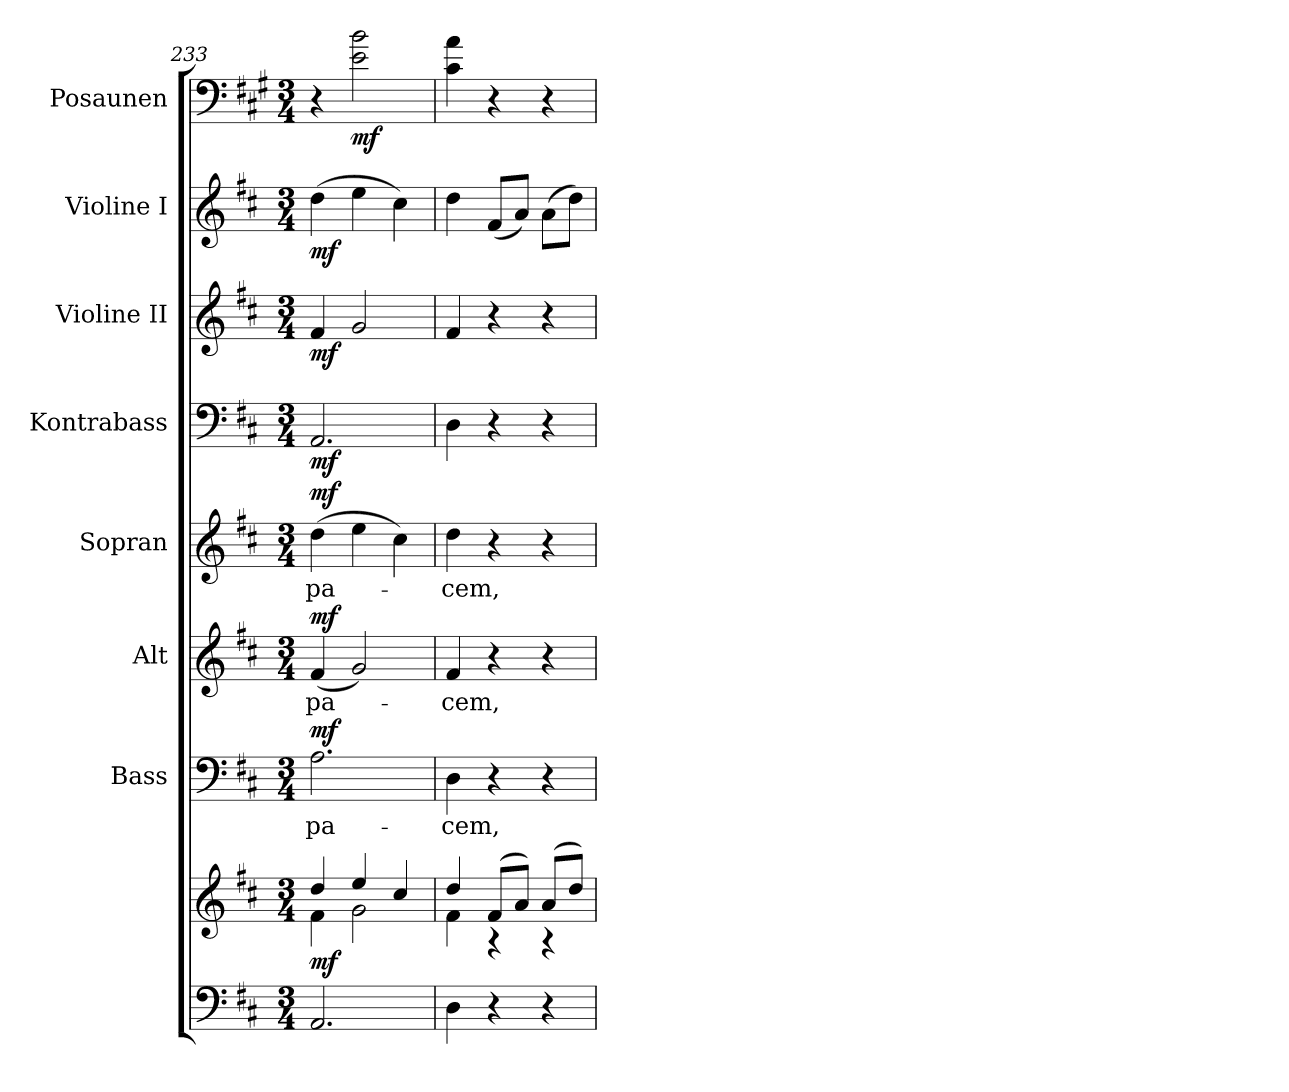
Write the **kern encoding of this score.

**kern	**kern	**dynam	**kern	**text	**dynam	**kern	**text	**dynam	**kern	**text	**dynam	**kern	**dynam	**kern	**dynam	**kern	**dynam	**kern	**dynam
*part8	*part8	*part8	*part7	*part7	*part7	*part6	*part6	*part6	*part5	*part5	*part5	*part4	*part4	*part3	*part3	*part2	*part2	*part1	*part1
*staff9	*staff8	*staff8/9	*staff7	*staff7	*staff7	*staff6	*staff6	*staff6	*staff5	*staff5	*staff5	*staff4	*staff4	*staff3	*staff3	*staff2	*staff2	*staff1	*staff1
*	*	*	*I"Bass	*	*	*I"Alt	*	*	*I"Sopran	*	*	*I"Kontrabass	*	*I"Violine II	*	*I"Violine I	*	*I"Posaunen	*
*	*	*	*I'B.	*	*	*I'A.	*	*	*I'S.	*	*	*I'Kb.	*	*I'Vl. II	*	*I'Vl. I	*	*I'Pos.	*
*clefF4	*clefG2	*	*clefF4	*	*	*clefG2	*	*	*clefG2	*	*	*clefF4	*	*clefG2	*	*clefG2	*	*clefF4	*
*	*	*	*	*	*	*	*	*	*	*	*	*ITrd7c12	*	*	*	*	*	*ITrd4c7	*
*k[f#c#]	*k[f#c#]	*	*k[f#c#]	*	*	*k[f#c#]	*	*	*k[f#c#]	*	*	*k[f#c#]	*	*k[f#c#]	*	*k[f#c#]	*	*k[f#c#]	*
*D:	*D:	*	*D:	*	*	*D:	*	*	*D:	*	*	*D:	*	*D:	*	*D:	*	*D:	*
*M3/4	*M3/4	*	*M3/4	*	*	*M3/4	*	*	*M3/4	*	*	*M3/4	*	*M3/4	*	*M3/4	*	*M3/4	*
=233	=233	=233	=233	=233	=233	=233	=233	=233	=233	=233	=233	=233	=233	=233	=233	=233	=233	=233	=233
*	*^	*	*	*	*	*	*	*	*	*	*	*	*	*	*	*	*	*	*
!	!	!	!LO:DY:b	!	!LO:LY:b	!LO:DY:a	!	!LO:LY:b	!LO:DY:a	!	!LO:LY:b	!LO:DY:a	!	!LO:DY:b	!	!LO:DY:b	!	!LO:DY:b	!	!
2.AA/	4dd/	4f#\	mf	2.A\	pa-	mf	(<4f#/	pa-	mf	(>4dd\	pa-	mf	2.AAA/	mf	4f#/	mf	(>4dd\	mf	4r	.
!	!	!	!	!	!	!	!	!	!	!	!	!	!	!	!	!	!	!	!	!LO:DY:b
.	4ee/	2g\	.	.	.	.	2g/)	.	.	4ee\	.	.	.	.	2g/	.	4ee\	.	2A\ 2e\	mf
.	4cc#/	.	.	.	.	.	.	.	.	4cc#\)	.	.	.	.	.	.	4cc#\)	.	.	.
!!LO:PB:g=z
=234	=234	=234	=234	=234	=234	=234	=234	=234	=234	=234	=234	=234	=234	=234	=234	=234	=234	=234	=234	=234
!	!	!	!	!	!LO:LY:b	!	!	!LO:LY:b	!	!	!LO:LY:b	!	!	!	!	!	!	!	!	!
4D\	4dd/	4f#\	.	4D\	-cem,	.	4f#/	-cem,	.	4dd\	-cem,	.	4DD\	.	4f#/	.	4dd\	.	4F#\ 4d\	.
4r	(>8f#/L	4rA	.	4r	.	.	4r	.	.	4r	.	.	4r	.	4r	.	(<8f#/L	.	4r	.
.	8a/J)	.	.	.	.	.	.	.	.	.	.	.	.	.	.	.	8a/J)	.	.	.
4r	(>8a/L	4rA	.	4r	.	.	4r	.	.	4r	.	.	4r	.	4r	.	(>8a\L	.	4r	.
.	8dd/J)	.	.	.	.	.	.	.	.	.	.	.	.	.	.	.	8dd\J)	.	.	.
*	*v	*v	*	*	*	*	*	*	*	*	*	*	*	*	*	*	*	*	*	*
=	=	=	=	=	=	=	=	=	=	=	=	=	=	=	=	=	=	=	=
*-	*-	*-	*-	*-	*-	*-	*-	*-	*-	*-	*-	*-	*-	*-	*-	*-	*-	*-	*-
